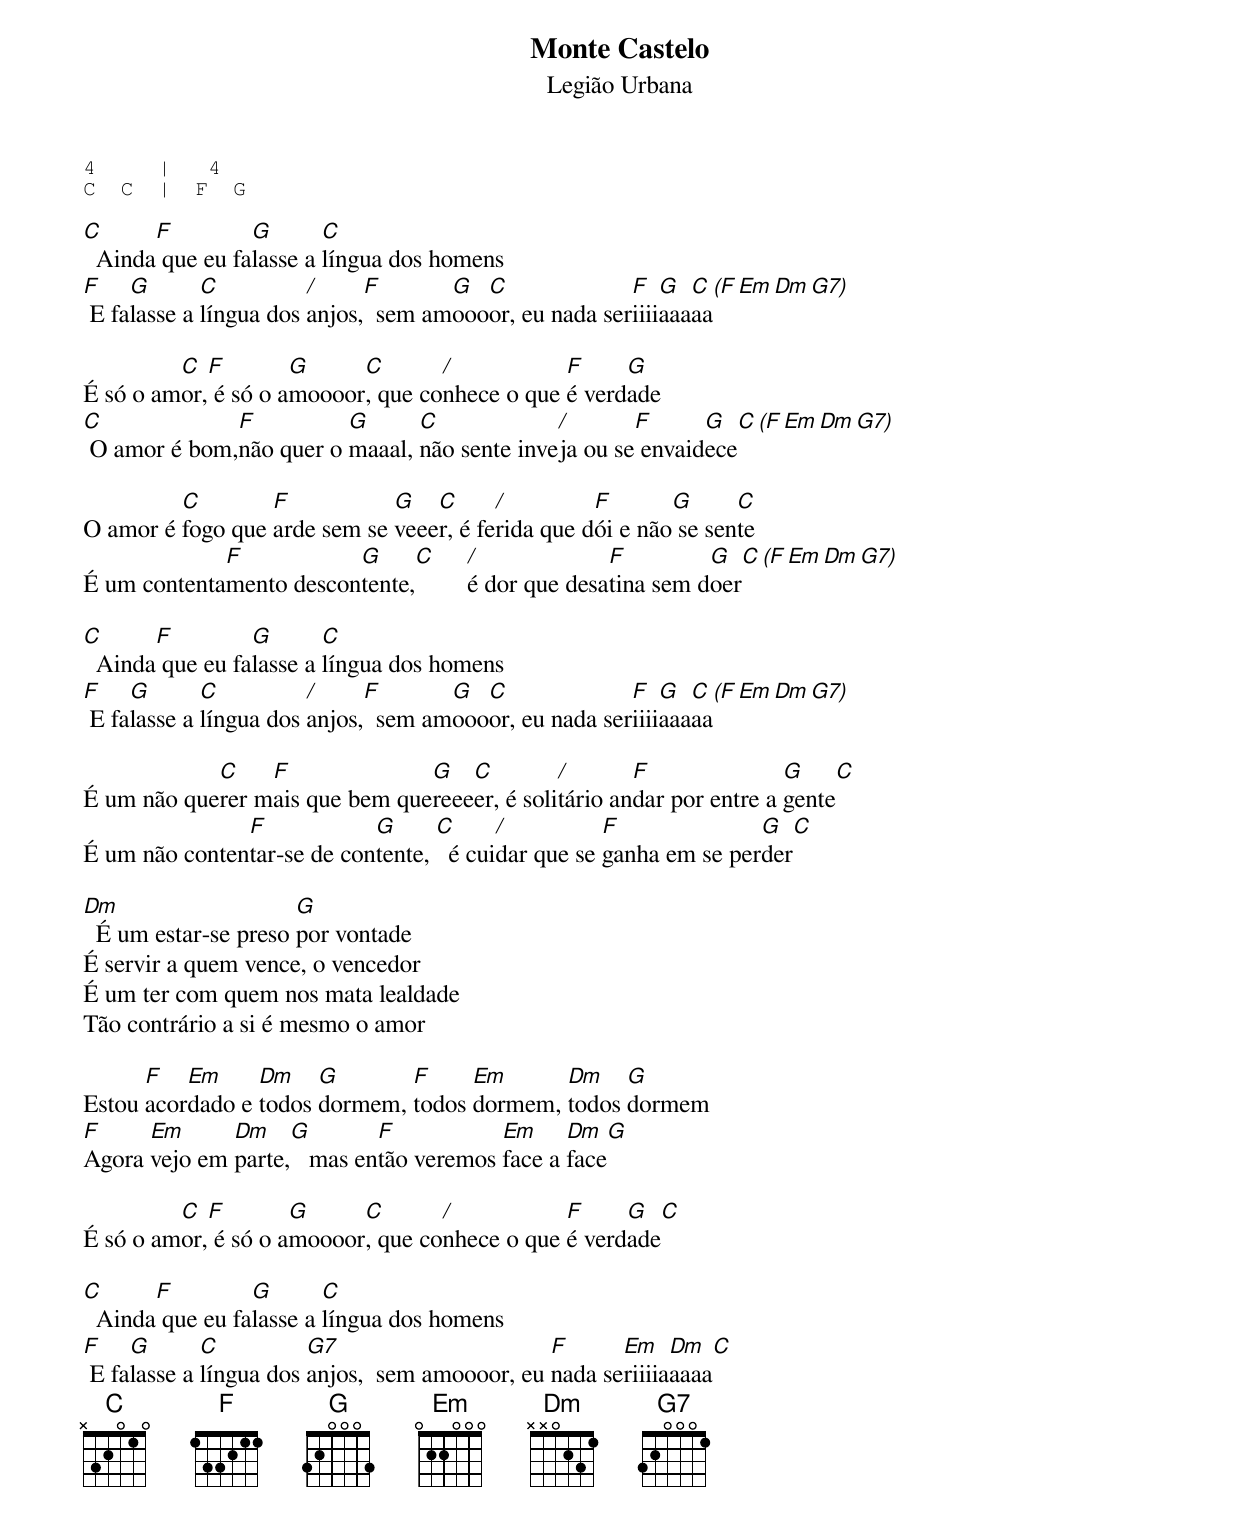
Monte Castelo
Legião Urbana


4     |   4
C  C  |  F  G

C      F         G       C
  Ainda que eu falasse a língua dos homens
F    G       C          /     F       G  C              F   G  C  (F Em Dm G7)
 E falasse a língua dos anjos,  sem amoooor, eu nada seriiiiaaaaa

         C  F        G     C       /           F     G
É só o amor, é só o amoooor, que conhece o que é verdade
C             F          G      C             /       F      G    C (F Em Dm G7)
 O amor é bom,não quer o maaal, não sente inveja ou se envaidece

         C        F           G   C      /         F       G      C
O amor é fogo que arde sem se veeer, é ferida que dói e não se sente
             F           G     C    /             F         G    C (F Em Dm G7)
É um contentamento descontente,     é dor que desatina sem doer

C      F         G       C
  Ainda que eu falasse a língua dos homens
F    G       C          /     F       G  C              F   G  C  (F Em Dm G7)
 E falasse a língua dos anjos,  sem amoooor, eu nada seriiiiaaaaa

            C    F              G   C         /       F               G       C
É um não querer mais que bem quereeeer, é solitário andar por entre a gente
               F            G      C      /          F              G     C
É um não contentar-se de contente,   é cuidar que se ganha em se perder

Dm                    G
  É um estar-se preso por vontade
É servir a quem vence, o vencedor
É um ter com quem nos mata lealdade
Tão contrário a si é mesmo o amor

      F   Em     Dm    G       F     Em      Dm    G
Estou acordado e todos dormem, todos dormem, todos dormem
F     Em      Dm    G        F           Em     Dm     G
Agora vejo em parte,   mas então veremos face a face

         C  F        G     C       /           F     G    C
É só o amor, é só o amoooor, que conhece o que é verdade

C      F         G       C
  Ainda que eu falasse a língua dos homens
F    G       C          G7                      F      Em    Dm  C
 E falasse a língua dos anjos,  sem amoooor, eu nada seriiiiaaaaa
